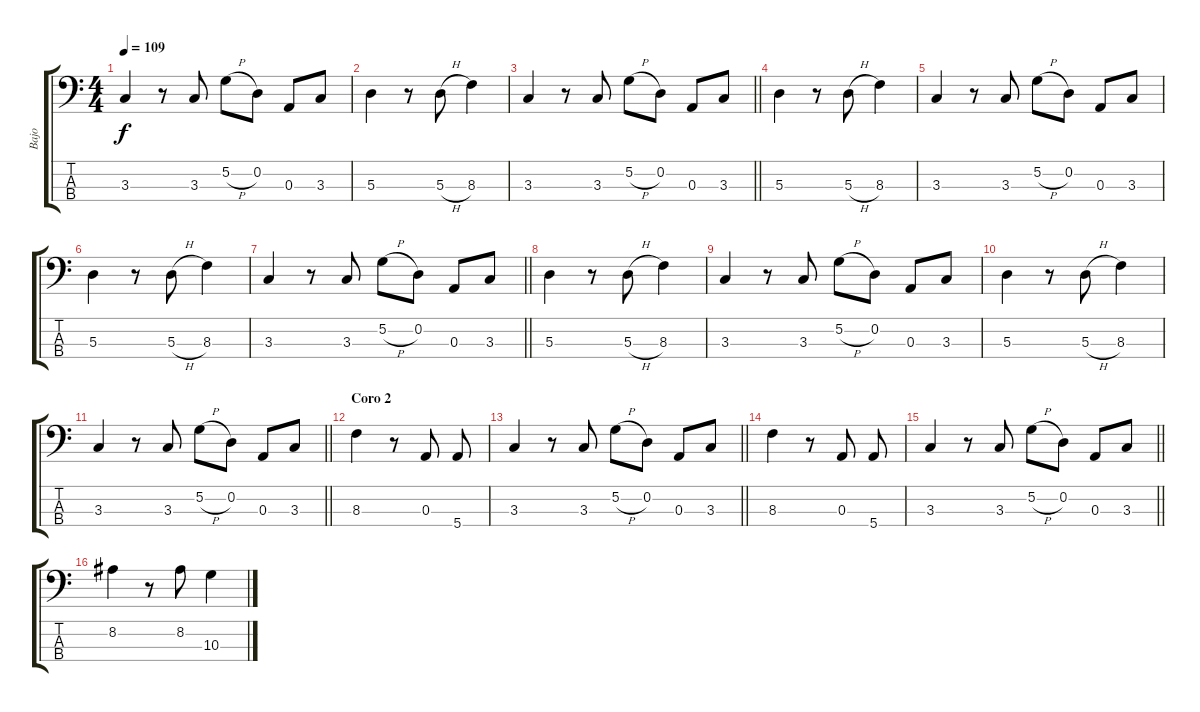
\track ("Bajo" "Bajo") {instrument electricbassfinger}
\staff {score tabs}
\tuning (G2 D2 A1 E1) {hide}
\ts (4 4)
\tempo 109
\clef f4
\ks c
3.3.4{dy f} r.8 3.3.8 5.2{h}.8 0.2.8 0.3.8 3.3.8 |
5.3.4 r.8 5.3{h}.8 8.3.4 |
\barLineRight lightlight
3.3.4 r.8 3.3.8 5.2{h}.8 0.2.8 0.3.8 3.3.8 |
5.3.4 r.8 5.3{h}.8 8.3.4 |
3.3.4 r.8 3.3.8 5.2{h}.8 0.2.8 0.3.8 3.3.8 |
5.3.4 r.8 5.3{h}.8 8.3.4 |
\barLineRight lightlight
3.3.4 r.8 3.3.8 5.2{h}.8 0.2.8 0.3.8 3.3.8 |
5.3.4 r.8 5.3{h}.8 8.3.4 |
3.3.4 r.8 3.3.8 5.2{h}.8 0.2.8 0.3.8 3.3.8 |
5.3.4 r.8 5.3{h}.8 8.3.4 |
\barLineRight lightlight
3.3.4 r.8 3.3.8 5.2{h}.8 0.2.8 0.3.8 3.3.8 |
\section ("" "Coro 2")
8.3.4 r.8 0.3.8 5.4.8 |
\barLineRight lightlight
3.3.4 r.8 3.3.8 5.2{h}.8 0.2.8 0.3.8 3.3.8 |
8.3.4 r.8 0.3.8 5.4.8 |
\barLineRight lightlight
3.3.4 r.8 3.3.8 5.2{h}.8 0.2.8 0.3.8 3.3.8 |
8.2.4 r.8 8.2.8 10.3.4
